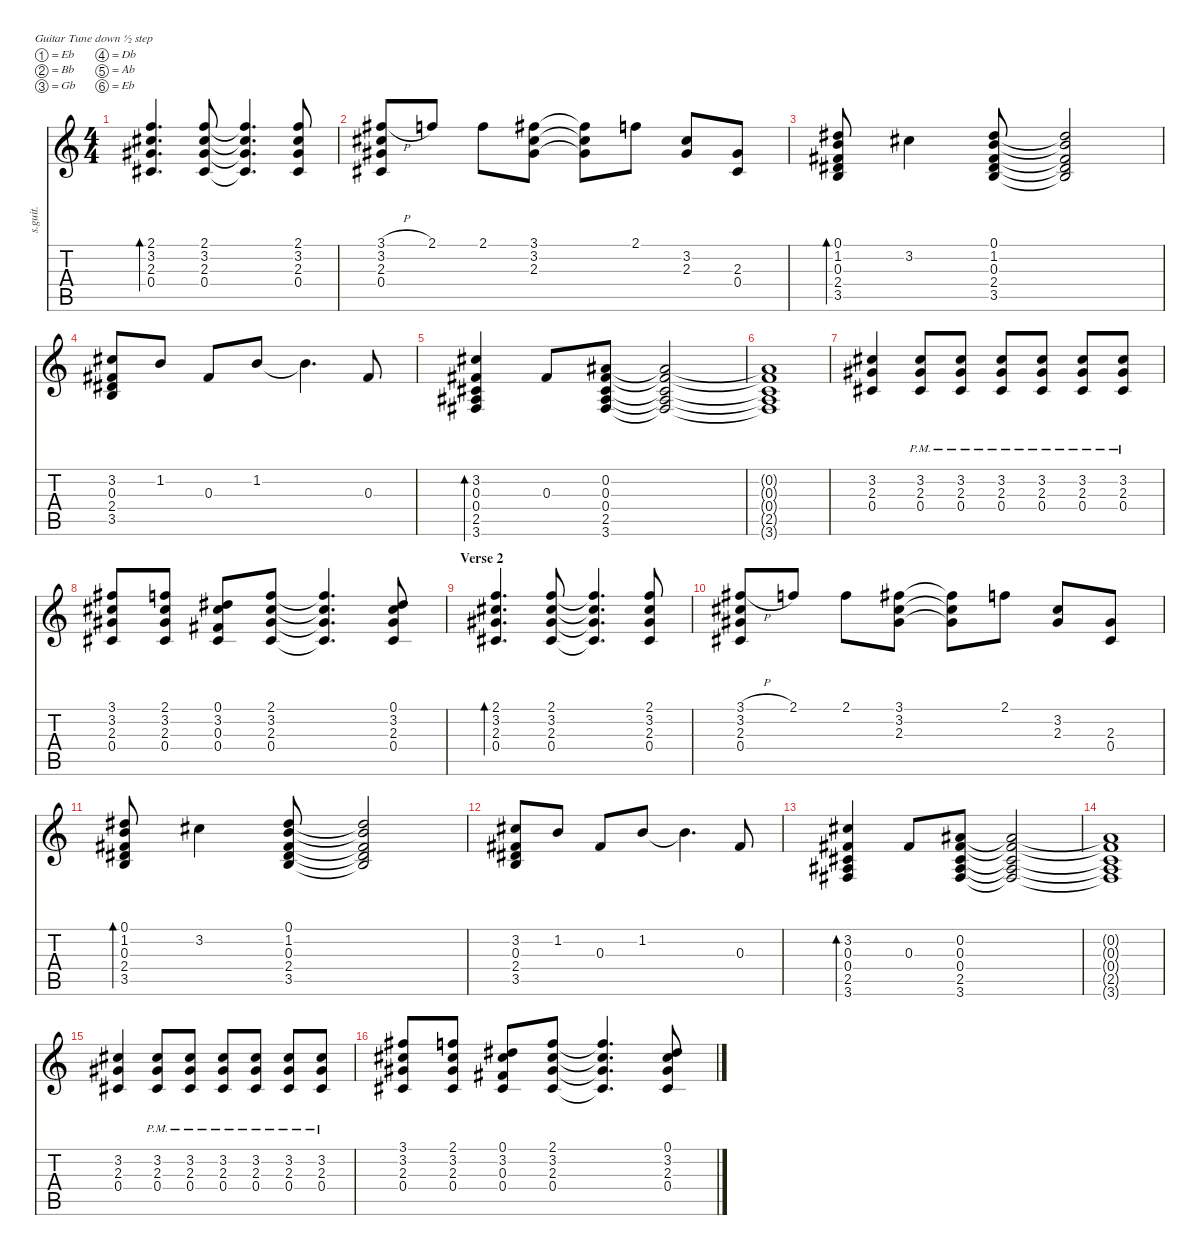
\defaultSystemsLayout 4
\hideDynamics
\bracketExtendMode nobrackets
\track ("Izzy Stradlin - Rhythm" "s.guit.") {instrument distortionguitar}
\staff {score tabs}
\tuning (Eb4 Bb3 Gb3 Db3 Ab2 Eb2)
\ts (4 4)
\tempo (125 hide)
\clef g2
\ks c
(2.1 3.2{acc #} 2.3{acc #} 0.4{acc #}).4{d bd 30 lyrics (0 "") lyrics (1 "") lyrics (2 "") lyrics (3 "") lyrics (4 "") dy f} (2.1 3.2{acc #} 2.3{acc #} 0.4{acc #}).8{lyrics (0 "") lyrics (1 "") lyrics (2 "") lyrics (3 "") lyrics (4 "")} (2.1{t} 3.2{t acc #} 2.3{t acc #} 0.4{t acc #}).4{d lyrics (0 "") lyrics (1 "") lyrics (2 "") lyrics (3 "") lyrics (4 "")} (2.1 3.2{acc #} 2.3{acc #} 0.4{acc #}).8{lyrics (0 "") lyrics (1 "") lyrics (2 "") lyrics (3 "") lyrics (4 "")} |
(3.1{h acc #} 3.2{acc #} 2.3{acc #} 0.4{acc #}).8{lyrics (0 "") lyrics (1 "") lyrics (2 "") lyrics (3 "") lyrics (4 "")} 2.1.8{lyrics (0 "") lyrics (1 "") lyrics (2 "") lyrics (3 "") lyrics (4 "")} 2.1.8{lyrics (0 "") lyrics (1 "") lyrics (2 "") lyrics (3 "") lyrics (4 "")} (3.1{acc #} 3.2{acc #} 2.3{acc #}).8{lyrics (0 "") lyrics (1 "") lyrics (2 "") lyrics (3 "") lyrics (4 "")} (3.1{t acc #} 3.2{t acc #} 2.3{t acc #}).8{lyrics (0 "") lyrics (1 "") lyrics (2 "") lyrics (3 "") lyrics (4 "")} 2.1.8{lyrics (0 "") lyrics (1 "") lyrics (2 "") lyrics (3 "") lyrics (4 "")} (3.2{acc #} 2.3{acc #}).8{lyrics (0 "") lyrics (1 "") lyrics (2 "") lyrics (3 "") lyrics (4 "")} (2.3{acc #} 0.4{acc #}).8{lyrics (0 "") lyrics (1 "") lyrics (2 "") lyrics (3 "") lyrics (4 "")} |
(0.1{acc #} 1.2 0.3{acc #} 2.4{acc #} 3.5).8{bd 30 lyrics (0 "") lyrics (1 "") lyrics (2 "") lyrics (3 "") lyrics (4 "")} 3.2{acc #}.4{lyrics (0 "") lyrics (1 "") lyrics (2 "") lyrics (3 "") lyrics (4 "")} (0.1{acc #} 1.2 0.3{acc #} 2.4{acc #} 3.5).8{lyrics (0 "") lyrics (1 "") lyrics (2 "") lyrics (3 "") lyrics (4 "")} (0.1{t acc #} 1.2{t} 0.3{t acc #} 2.4{t acc #} 3.5{t}).2{lyrics (0 "") lyrics (1 "") lyrics (2 "") lyrics (3 "") lyrics (4 "")} |
(3.2{acc #} 0.3{acc #} 2.4{acc #} 3.5).8{lyrics (0 "") lyrics (1 "") lyrics (2 "") lyrics (3 "") lyrics (4 "")} 1.2.8{lyrics (0 "") lyrics (1 "") lyrics (2 "") lyrics (3 "") lyrics (4 "")} 0.3{acc #}.8{lyrics (0 "") lyrics (1 "") lyrics (2 "") lyrics (3 "") lyrics (4 "")} 1.2.8{lyrics (0 "") lyrics (1 "") lyrics (2 "") lyrics (3 "") lyrics (4 "")} 1.2{t}.4{d lyrics (0 "") lyrics (1 "") lyrics (2 "") lyrics (3 "") lyrics (4 "")} 0.3{acc #}.8{lyrics (0 "") lyrics (1 "") lyrics (2 "") lyrics (3 "") lyrics (4 "")} |
(3.2{acc #} 0.3{acc #} 0.4{acc #} 2.5{acc #} 3.6{acc #}).4{bd 30 lyrics (0 "") lyrics (1 "") lyrics (2 "") lyrics (3 "") lyrics (4 "")} 0.3{acc #}.8{lyrics (0 "") lyrics (1 "") lyrics (2 "") lyrics (3 "") lyrics (4 "")} (0.2{acc #} 0.3{acc #} 0.4{acc #} 2.5{acc #} 3.6{acc #}).8{lyrics (0 "") lyrics (1 "") lyrics (2 "") lyrics (3 "") lyrics (4 "")} (0.2{t acc #} 0.3{t acc #} 0.4{t acc #} 2.5{t acc #} 3.6{t acc #}).2{lyrics (0 "") lyrics (1 "") lyrics (2 "") lyrics (3 "") lyrics (4 "")} |
(0.2{t acc #} 0.3{t acc #} 0.4{t acc #} 2.5{t acc #} 3.6{t acc #}).1{lyrics (0 "") lyrics (1 "") lyrics (2 "") lyrics (3 "") lyrics (4 "")} |
(3.2{acc #} 2.3{acc #} 0.4{acc #}).4{lyrics (0 "") lyrics (1 "") lyrics (2 "") lyrics (3 "") lyrics (4 "")} (3.2{pm acc #} 2.3{pm acc #} 0.4{pm acc #}).8{lyrics (0 "") lyrics (1 "") lyrics (2 "") lyrics (3 "") lyrics (4 "")} (3.2{pm acc #} 2.3{pm acc #} 0.4{pm acc #}).8{lyrics (0 "") lyrics (1 "") lyrics (2 "") lyrics (3 "") lyrics (4 "")} (3.2{pm acc #} 2.3{pm acc #} 0.4{pm acc #}).8{lyrics (0 "") lyrics (1 "") lyrics (2 "") lyrics (3 "") lyrics (4 "")} (3.2{pm acc #} 2.3{pm acc #} 0.4{pm acc #}).8{lyrics (0 "") lyrics (1 "") lyrics (2 "") lyrics (3 "") lyrics (4 "")} (3.2{pm acc #} 2.3{pm acc #} 0.4{pm acc #}).8{lyrics (0 "") lyrics (1 "") lyrics (2 "") lyrics (3 "") lyrics (4 "")} (3.2{pm acc #} 2.3{pm acc #} 0.4{pm acc #}).8{lyrics (0 "") lyrics (1 "") lyrics (2 "") lyrics (3 "") lyrics (4 "")} |
(3.1{acc #} 3.2{acc #} 2.3{acc #} 0.4{acc #}).8{lyrics (0 "") lyrics (1 "") lyrics (2 "") lyrics (3 "") lyrics (4 "")} (2.1 3.2{acc #} 2.3{acc #} 0.4{acc #}).8{lyrics (0 "") lyrics (1 "") lyrics (2 "") lyrics (3 "") lyrics (4 "")} (0.1{acc #} 3.2{acc #} 0.3{acc #} 0.4{acc #}).8{lyrics (0 "") lyrics (1 "") lyrics (2 "") lyrics (3 "") lyrics (4 "")} (2.1 3.2{acc #} 2.3{acc #} 0.4{acc #}).8{lyrics (0 "") lyrics (1 "") lyrics (2 "") lyrics (3 "") lyrics (4 "")} (2.1{t} 3.2{t acc #} 2.3{t acc #} 0.4{t acc #}).4{d lyrics (0 "") lyrics (1 "") lyrics (2 "") lyrics (3 "") lyrics (4 "")} (0.1{acc #} 3.2{acc #} 2.3{acc #} 0.4{acc #}).8{lyrics (0 "") lyrics (1 "") lyrics (2 "") lyrics (3 "") lyrics (4 "")} |
\section ("" "Verse 2")
(2.1 3.2{acc #} 2.3{acc #} 0.4{acc #}).4{d bd 30 lyrics (0 "") lyrics (1 "") lyrics (2 "") lyrics (3 "") lyrics (4 "")} (2.1 3.2{acc #} 2.3{acc #} 0.4{acc #}).8{lyrics (0 "") lyrics (1 "") lyrics (2 "") lyrics (3 "") lyrics (4 "")} (2.1{t} 3.2{t acc #} 2.3{t acc #} 0.4{t acc #}).4{d lyrics (0 "") lyrics (1 "") lyrics (2 "") lyrics (3 "") lyrics (4 "")} (2.1 3.2{acc #} 2.3{acc #} 0.4{acc #}).8{lyrics (0 "") lyrics (1 "") lyrics (2 "") lyrics (3 "") lyrics (4 "")} |
(3.1{h acc #} 3.2{acc #} 2.3{acc #} 0.4{acc #}).8{lyrics (0 "") lyrics (1 "") lyrics (2 "") lyrics (3 "") lyrics (4 "")} 2.1.8{lyrics (0 "") lyrics (1 "") lyrics (2 "") lyrics (3 "") lyrics (4 "")} 2.1.8{lyrics (0 "") lyrics (1 "") lyrics (2 "") lyrics (3 "") lyrics (4 "")} (3.1{acc #} 3.2{acc #} 2.3{acc #}).8{lyrics (0 "") lyrics (1 "") lyrics (2 "") lyrics (3 "") lyrics (4 "")} (3.1{t acc #} 3.2{t acc #} 2.3{t acc #}).8{lyrics (0 "") lyrics (1 "") lyrics (2 "") lyrics (3 "") lyrics (4 "")} 2.1.8{lyrics (0 "") lyrics (1 "") lyrics (2 "") lyrics (3 "") lyrics (4 "")} (3.2{acc #} 2.3{acc #}).8{lyrics (0 "") lyrics (1 "") lyrics (2 "") lyrics (3 "") lyrics (4 "")} (2.3{acc #} 0.4{acc #}).8{lyrics (0 "") lyrics (1 "") lyrics (2 "") lyrics (3 "") lyrics (4 "")} |
(0.1{acc #} 1.2 0.3{acc #} 2.4{acc #} 3.5).8{bd 30 lyrics (0 "") lyrics (1 "") lyrics (2 "") lyrics (3 "") lyrics (4 "")} 3.2{acc #}.4{lyrics (0 "") lyrics (1 "") lyrics (2 "") lyrics (3 "") lyrics (4 "")} (0.1{acc #} 1.2 0.3{acc #} 2.4{acc #} 3.5).8{lyrics (0 "") lyrics (1 "") lyrics (2 "") lyrics (3 "") lyrics (4 "")} (0.1{t acc #} 1.2{t} 0.3{t acc #} 2.4{t acc #} 3.5{t}).2{lyrics (0 "") lyrics (1 "") lyrics (2 "") lyrics (3 "") lyrics (4 "")} |
(3.2{acc #} 0.3{acc #} 2.4{acc #} 3.5).8{lyrics (0 "") lyrics (1 "") lyrics (2 "") lyrics (3 "") lyrics (4 "")} 1.2.8{lyrics (0 "") lyrics (1 "") lyrics (2 "") lyrics (3 "") lyrics (4 "")} 0.3{acc #}.8{lyrics (0 "") lyrics (1 "") lyrics (2 "") lyrics (3 "") lyrics (4 "")} 1.2.8{lyrics (0 "") lyrics (1 "") lyrics (2 "") lyrics (3 "") lyrics (4 "")} 1.2{t}.4{d lyrics (0 "") lyrics (1 "") lyrics (2 "") lyrics (3 "") lyrics (4 "")} 0.3{acc #}.8{lyrics (0 "") lyrics (1 "") lyrics (2 "") lyrics (3 "") lyrics (4 "")} |
(3.2{acc #} 0.3{acc #} 0.4{acc #} 2.5{acc #} 3.6{acc #}).4{bd 30 lyrics (0 "") lyrics (1 "") lyrics (2 "") lyrics (3 "") lyrics (4 "")} 0.3{acc #}.8{lyrics (0 "") lyrics (1 "") lyrics (2 "") lyrics (3 "") lyrics (4 "")} (0.2{acc #} 0.3{acc #} 0.4{acc #} 2.5{acc #} 3.6{acc #}).8{lyrics (0 "") lyrics (1 "") lyrics (2 "") lyrics (3 "") lyrics (4 "")} (0.2{t acc #} 0.3{t acc #} 0.4{t acc #} 2.5{t acc #} 3.6{t acc #}).2{lyrics (0 "") lyrics (1 "") lyrics (2 "") lyrics (3 "") lyrics (4 "")} |
(0.2{t acc #} 0.3{t acc #} 0.4{t acc #} 2.5{t acc #} 3.6{t acc #}).1{lyrics (0 "") lyrics (1 "") lyrics (2 "") lyrics (3 "") lyrics (4 "")} |
(3.2{acc #} 2.3{acc #} 0.4{acc #}).4{lyrics (0 "") lyrics (1 "") lyrics (2 "") lyrics (3 "") lyrics (4 "")} (3.2{pm acc #} 2.3{pm acc #} 0.4{pm acc #}).8{lyrics (0 "") lyrics (1 "") lyrics (2 "") lyrics (3 "") lyrics (4 "")} (3.2{pm acc #} 2.3{pm acc #} 0.4{pm acc #}).8{lyrics (0 "") lyrics (1 "") lyrics (2 "") lyrics (3 "") lyrics (4 "")} (3.2{pm acc #} 2.3{pm acc #} 0.4{pm acc #}).8{lyrics (0 "") lyrics (1 "") lyrics (2 "") lyrics (3 "") lyrics (4 "")} (3.2{pm acc #} 2.3{pm acc #} 0.4{pm acc #}).8{lyrics (0 "") lyrics (1 "") lyrics (2 "") lyrics (3 "") lyrics (4 "")} (3.2{pm acc #} 2.3{pm acc #} 0.4{pm acc #}).8{lyrics (0 "") lyrics (1 "") lyrics (2 "") lyrics (3 "") lyrics (4 "")} (3.2{pm acc #} 2.3{pm acc #} 0.4{pm acc #}).8{lyrics (0 "") lyrics (1 "") lyrics (2 "") lyrics (3 "") lyrics (4 "")} |
(3.1{acc #} 3.2{acc #} 2.3{acc #} 0.4{acc #}).8{lyrics (0 "") lyrics (1 "") lyrics (2 "") lyrics (3 "") lyrics (4 "")} (2.1 3.2{acc #} 2.3{acc #} 0.4{acc #}).8{lyrics (0 "") lyrics (1 "") lyrics (2 "") lyrics (3 "") lyrics (4 "")} (0.1{acc #} 3.2{acc #} 0.3{acc #} 0.4{acc #}).8{lyrics (0 "") lyrics (1 "") lyrics (2 "") lyrics (3 "") lyrics (4 "")} (2.1 3.2{acc #} 2.3{acc #} 0.4{acc #}).8{lyrics (0 "") lyrics (1 "") lyrics (2 "") lyrics (3 "") lyrics (4 "")} (2.1{t} 3.2{t acc #} 2.3{t acc #} 0.4{t acc #}).4{d lyrics (0 "") lyrics (1 "") lyrics (2 "") lyrics (3 "") lyrics (4 "")} (0.1{acc #} 3.2{acc #} 2.3{acc #} 0.4{acc #}).8{lyrics (0 "") lyrics (1 "") lyrics (2 "") lyrics (3 "") lyrics (4 "")}
